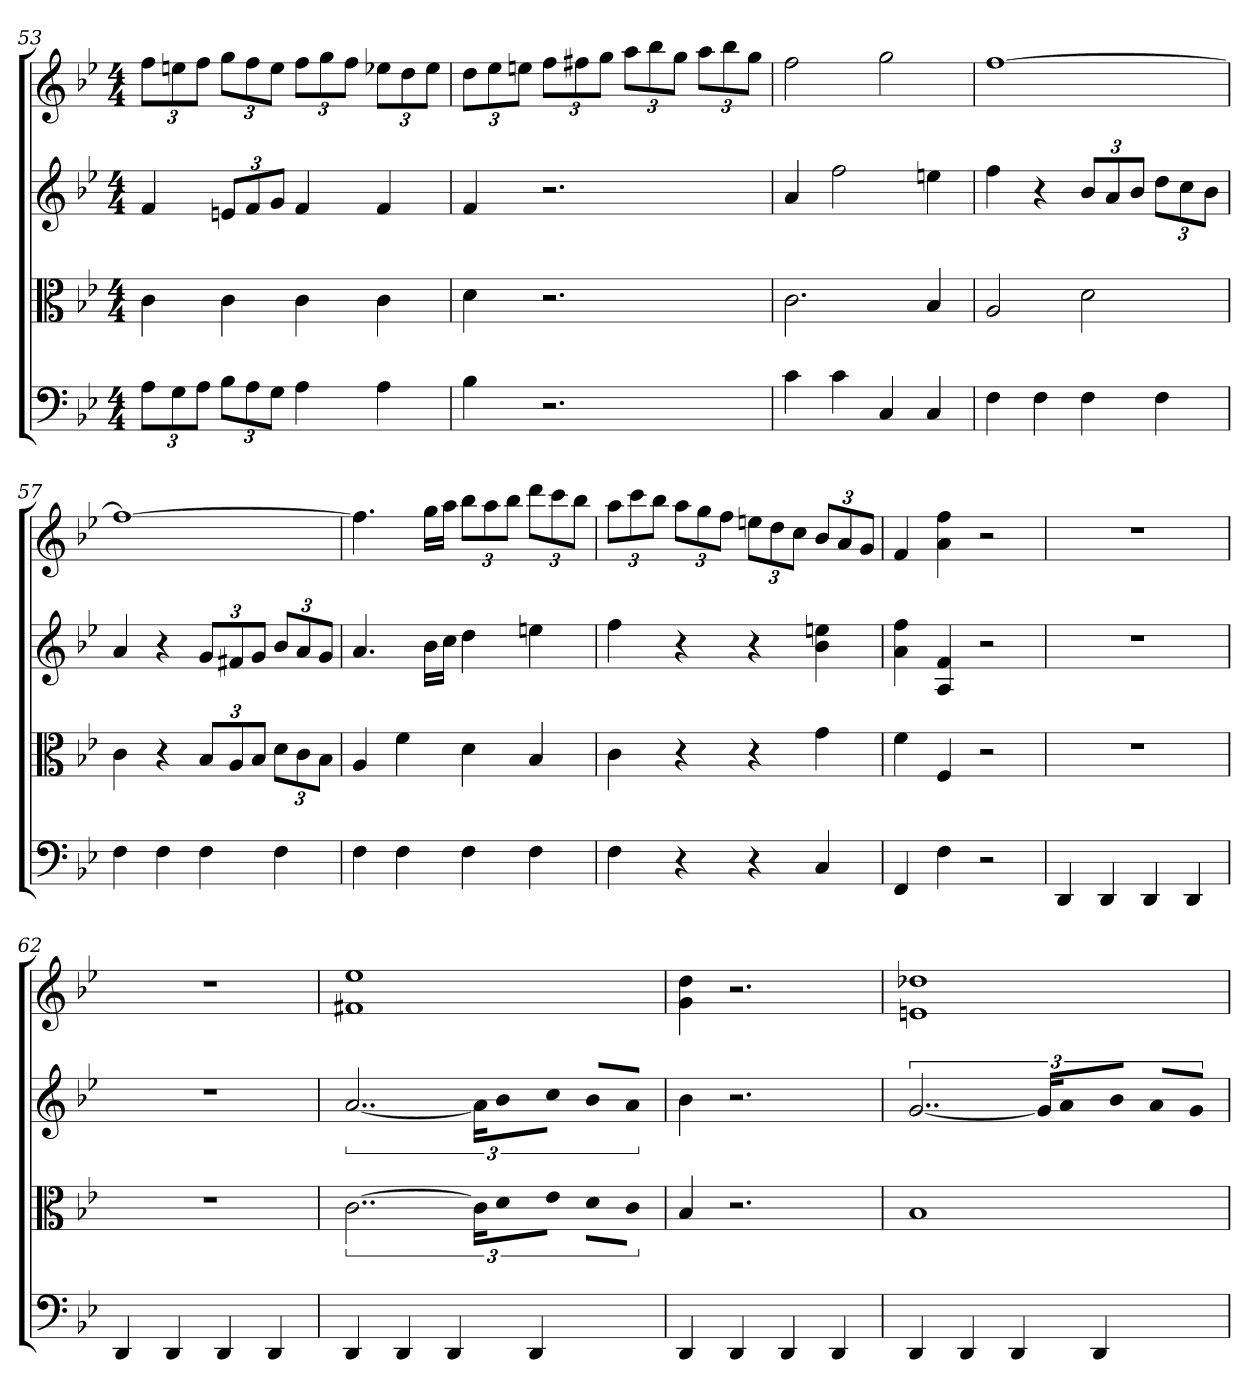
**kern	**kern	**kern	**kern
*part4	*part3	*part2	*part1
*staff4	*staff3	*staff2	*staff1
*clefF4	*clefC3	*	*
*k[b-e-]	*k[b-e-]	*k[b-e-]	*k[b-e-]
*B-:	*B-:	*B-:	*B-:
*M4/4	*M4/4	*M4/4	*M4/4
=53	=53	=53	=53
12A\L	4c	4f	12ffL
12G\	.	.	12een
12A\J	.	.	12ffJ
12B-\L	4c	12enL	12ggL
12A\	.	12f	12ff
12G\J	.	12gJ	12eeJ
4A	4c	4f	12ffL
.	.	.	12gg
.	.	.	12ffJ
4A	4c	4f	12ee-XL
.	.	.	12dd
.	.	.	12ee-J
=54	=54	=54	=54
4B-	4d	4f	12ddL
.	.	.	12ee-
.	.	.	12eenJ
2.r	2.r	2.r	12ffL
.	.	.	12ff#X
.	.	.	12ggJ
.	.	.	12aaL
.	.	.	12bb-
.	.	.	12ggJ
.	.	.	12aaL
.	.	.	12bb-
.	.	.	12ggJ
=55	=55	=55	=55
4c	2.c	4a	2ff
4c	.	2ff	.
4C	.	.	2gg
4C	4B-	4een	.
=56	=56	=56	=56
4F	2A	4ff	[1ff
4F	.	4r	.
4F	2d	12b-L	.
.	.	12a	.
.	.	12b-J	.
4F	.	12ddL	.
.	.	12cc	.
.	.	12b-J	.
=57	=57	=57	=57
4F	4c	4a	1ff_
4F	4r	4r	.
4F	12B-/L	12gL	.
.	12A/	12f#X	.
.	12B-/J	12gJ	.
4F	12d\L	12b-L	.
.	12c\	12a	.
.	12B-\J	12gJ	.
=58	=58	=58	=58
4F	4A	4.a	4.ff]
4F	4f	.	.
.	.	16b-LL	16ggLL
.	.	16ccJJ	16aaJJ
4F	4d	4dd	12bb-L
.	.	.	12aa
.	.	.	12bb-J
4F	4B-	4een	12dddL
.	.	.	12ccc
.	.	.	12bb-J
=59	=59	=59	=59
4F	4c	4ff	12aaL
.	.	.	12ccc
.	.	.	12bb-J
4r	4r	4r	12aaL
.	.	.	12gg
.	.	.	12ffJ
4r	4r	4r	12eenL
.	.	.	12dd
.	.	.	12ccJ
4C	4g	4b- 4een	12b-L
.	.	.	12a
.	.	.	12gJ
=60	=60	=60	=60
4FF	4f	4a 4ff	4f
4F	4F	4A 4f	4a 4ff
2r	2r	2r	2r
=61	=61	=61	=61
4DD	1r	1r	1r
4DD	.	.	.
4DD	.	.	.
4DD	.	.	.
=62	=62	=62	=62
4DD	1r	1r	1r
4DD	.	.	.
4DD	.	.	.
4DD	.	.	.
=63	=63	=63	=63
4DD	[3..c	[3..a	1f#X 1ee-
4DD	.	.	.
4DD	.	.	.
.	24c\LL]	24aLL]	.
.	16d\	16b-	.
.	16e-\JJ	16ccJJ	.
4DD	8d\L	8b-L	.
.	8c\J	8aJ	.
=64	=64	=64	=64
4DD	4B-	4b-	4g 4dd
4DD	2.r	2.r	2.r
4DD	.	.	.
4DD	.	.	.
=65	=65	=65	=65
4DD	1B-	[3..g	1en 1dd-X
4DD	.	.	.
4DD	.	.	.
.	.	24gLL]	.
.	.	16a	.
.	.	16b-JJ	.
4DD	.	8aL	.
.	.	8gJ	.
=	=	=	=
*-	*-	*-	*-
